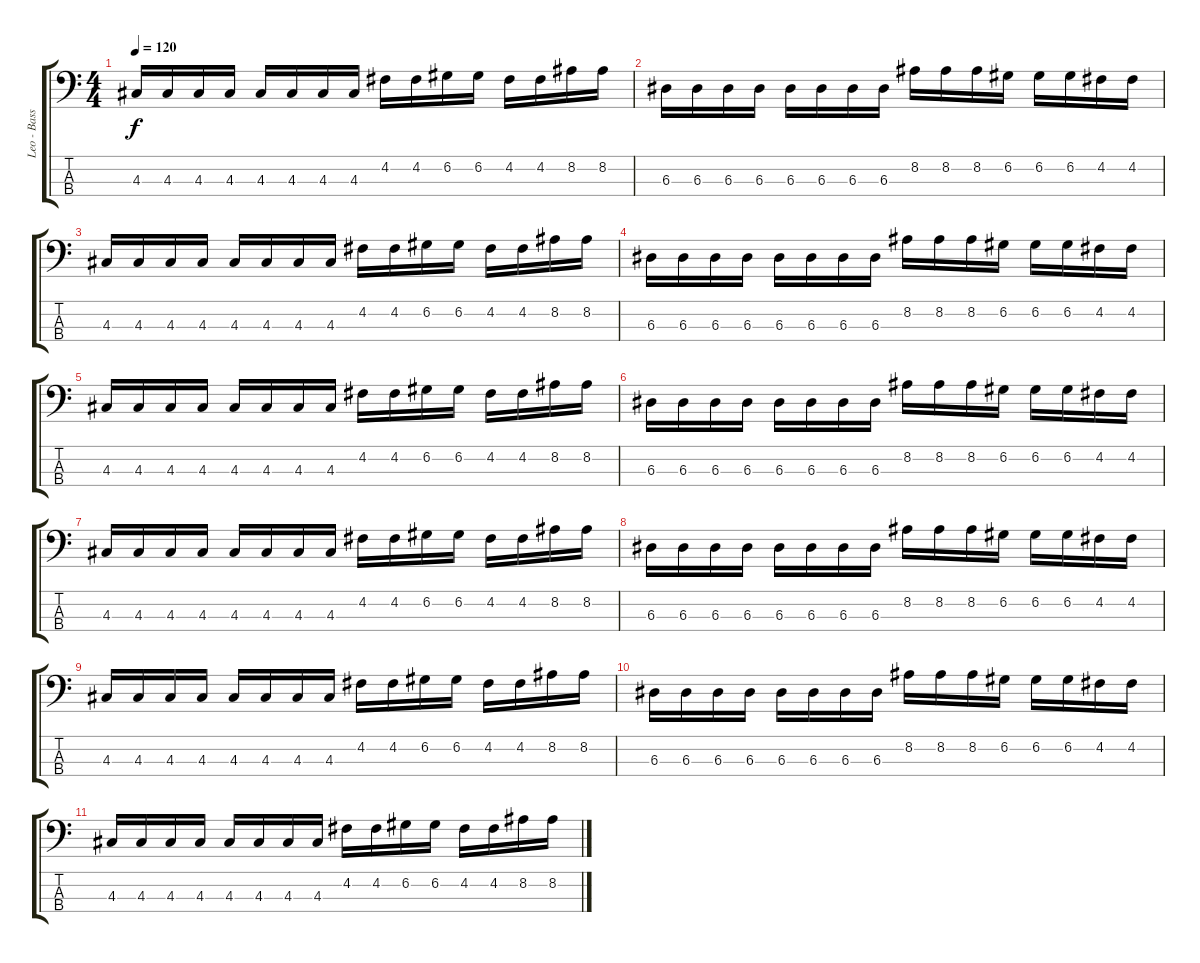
\track ("Leo - Bass" "Leo - Bass") {instrument electricbassfinger}
\staff {score tabs}
\tuning (G2 D2 A1 E1) {hide}
\ts (4 4)
\tempo 120
\clef f4
\ks c
4.3.16{dy f} 4.3.16 4.3.16 4.3.16 4.3.16 4.3.16 4.3.16 4.3.16 4.2.16 4.2.16 6.2.16 6.2.16 4.2.16 4.2.16 8.2.16 8.2.16 |
6.3.16 6.3.16 6.3.16 6.3.16 6.3.16 6.3.16 6.3.16 6.3.16 8.2.16 8.2.16 8.2.16 6.2.16 6.2.16 6.2.16 4.2.16 4.2.16 |
4.3.16 4.3.16 4.3.16 4.3.16 4.3.16 4.3.16 4.3.16 4.3.16 4.2.16 4.2.16 6.2.16 6.2.16 4.2.16 4.2.16 8.2.16 8.2.16 |
6.3.16 6.3.16 6.3.16 6.3.16 6.3.16 6.3.16 6.3.16 6.3.16 8.2.16 8.2.16 8.2.16 6.2.16 6.2.16 6.2.16 4.2.16 4.2.16 |
4.3.16 4.3.16 4.3.16 4.3.16 4.3.16 4.3.16 4.3.16 4.3.16 4.2.16 4.2.16 6.2.16 6.2.16 4.2.16 4.2.16 8.2.16 8.2.16 |
6.3.16 6.3.16 6.3.16 6.3.16 6.3.16 6.3.16 6.3.16 6.3.16 8.2.16 8.2.16 8.2.16 6.2.16 6.2.16 6.2.16 4.2.16 4.2.16 |
4.3.16 4.3.16 4.3.16 4.3.16 4.3.16 4.3.16 4.3.16 4.3.16 4.2.16 4.2.16 6.2.16 6.2.16 4.2.16 4.2.16 8.2.16 8.2.16 |
6.3.16 6.3.16 6.3.16 6.3.16 6.3.16 6.3.16 6.3.16 6.3.16 8.2.16 8.2.16 8.2.16 6.2.16 6.2.16 6.2.16 4.2.16 4.2.16 |
4.3.16 4.3.16 4.3.16 4.3.16 4.3.16 4.3.16 4.3.16 4.3.16 4.2.16 4.2.16 6.2.16 6.2.16 4.2.16 4.2.16 8.2.16 8.2.16 |
6.3.16 6.3.16 6.3.16 6.3.16 6.3.16 6.3.16 6.3.16 6.3.16 8.2.16 8.2.16 8.2.16 6.2.16 6.2.16 6.2.16 4.2.16 4.2.16 |
4.3.16 4.3.16 4.3.16 4.3.16 4.3.16 4.3.16 4.3.16 4.3.16 4.2.16 4.2.16 6.2.16 6.2.16 4.2.16 4.2.16 8.2.16 8.2.16
